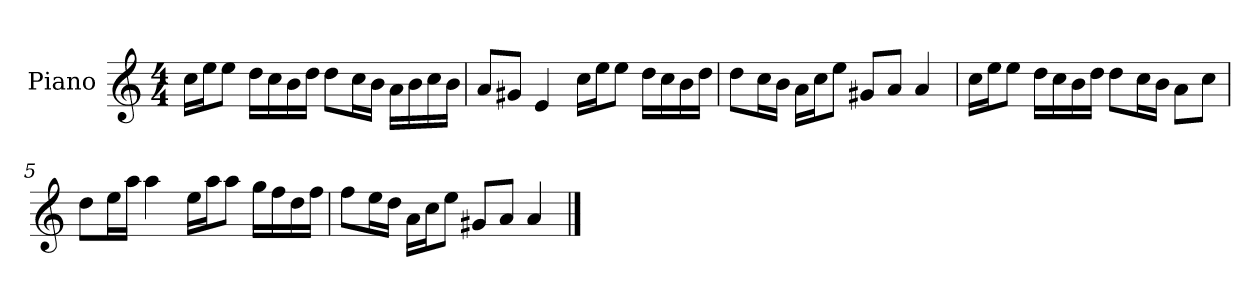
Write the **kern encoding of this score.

**kern
*part1
*staff1
*I"Piano
*I'P-no
*clefG2
*k[]
*M4/4
*MM90
=1
16cc\LL
16ee\J
8ee\J
16dd\LL
16cc\
16b\
16dd\JJ
8dd\L
16cc\L
16b\JJ
16a\LL
16b\
16cc\
16b\JJ
=2
8a/L
8g#X/J
4e/
16cc\LL
16ee\J
8ee\J
16dd\LL
16cc\
16b\
16dd\JJ
=3
8dd\L
16cc\L
16b\JJ
16a\LL
16cc\J
8ee\J
8g#X/L
8a/J
4a/
!!LO:LB:g=z
=4
16cc\LL
16ee\J
8ee\J
16dd\LL
16cc\
16b\
16dd\JJ
8dd\L
16cc\L
16b\JJ
8a\L
8cc\J
=5
8dd\L
16ee\L
16aa\JJ
4aa\
16ee\LL
16aa\J
8aa\J
16gg\LL
16ff\
16dd\
16ff\JJ
=6
8ff\L
16ee\L
16dd\JJ
16a\LL
16cc\J
8ee\J
8g#X/L
8a/J
4a/
==
*-
